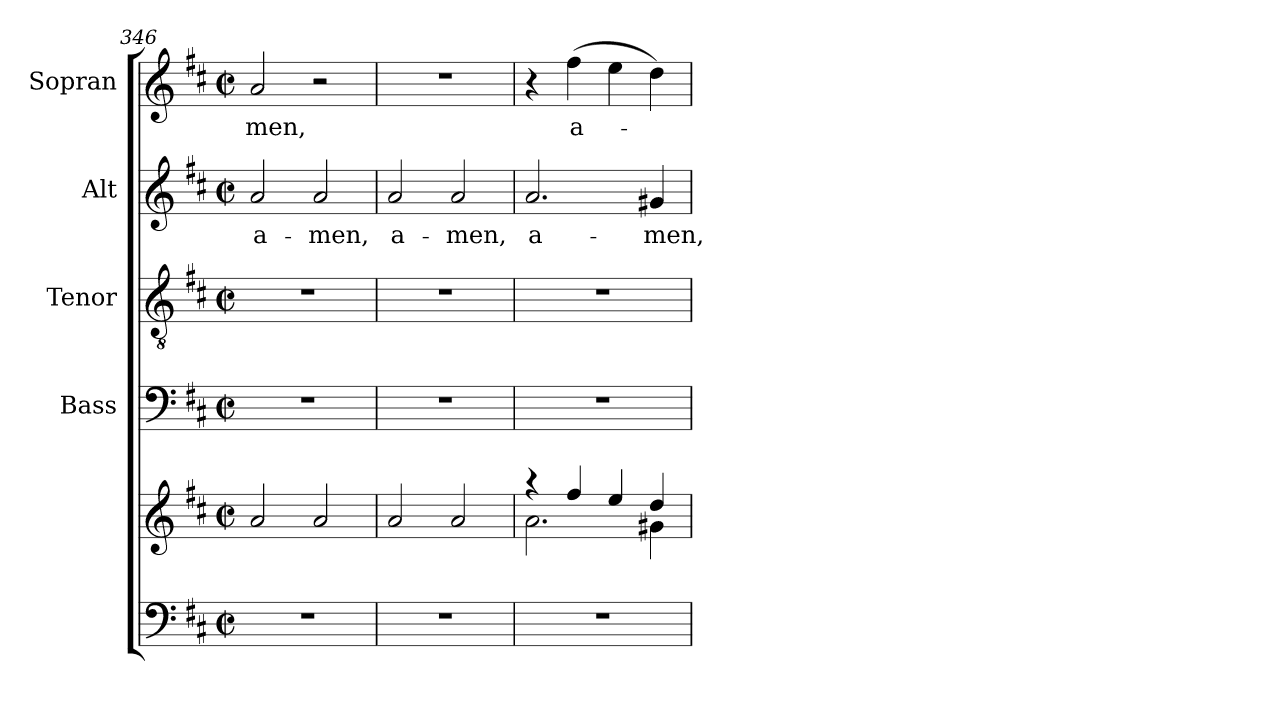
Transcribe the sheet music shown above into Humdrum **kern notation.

**kern	**kern	**kern	**kern	**kern	**text	**kern	**text
*part5	*part5	*part4	*part3	*part2	*part2	*part1	*part1
*staff6	*staff5	*staff4	*staff3	*staff2	*staff2	*staff1	*staff1
*	*	*I"Bass	*I"Tenor	*I"Alt	*	*I"Sopran	*
*	*	*I'B.	*I'T.	*I'A.	*	*I'S.	*
*clefF4	*clefG2	*clefF4	*clefGv2	*clefG2	*	*clefG2	*
*k[f#c#]	*k[f#c#]	*k[f#c#]	*k[f#c#]	*k[f#c#]	*	*k[f#c#]	*
*D:	*D:	*D:	*D:	*D:	*	*D:	*
*M2/2	*M2/2	*M2/2	*M2/2	*M2/2	*	*M2/2	*
*met(c|)	*met(c|)	*met(c|)	*met(c|)	*met(c|)	*	*met(c|)	*
=346	=346	=346	=346	=346	=346	=346	=346
!	!	!	!	!	!LO:LY:b	!	!LO:LY:b
1r	2a/	1r	1r	2a/	a-	2a/	-men,
!	!	!	!	!	!LO:LY:b	!	!
.	2a/	.	.	2a/	-men,	2r	.
=347	=347	=347	=347	=347	=347	=347	=347
!	!	!	!	!	!LO:LY:b	!	!
1r	2a/	1r	1r	2a/	a-	1r	.
!	!	!	!	!	!LO:LY:b	!	!
.	2a/	.	.	2a/	-men,	.	.
!!LO:LB:g=z
=348	=348	=348	=348	=348	=348	=348	=348
*	*^	*	*	*	*	*	*
!	!	!	!	!	!	!LO:LY:b	!	!
1r	4rgg	2.a\	1r	1r	2.a/	a-	4r	.
!	!	!	!	!	!	!	!	!LO:LY:b
.	4ff#/	.	.	.	.	.	(>4ff#\	a-
.	4ee/	.	.	.	.	.	4ee\	.
!	!	!	!	!	!	!LO:LY:b	!	!
.	4dd/	4g#X\	.	.	4g#X/	-men,	4dd\)	.
*	*v	*v	*	*	*	*	*	*
=	=	=	=	=	=	=	=
*-	*-	*-	*-	*-	*-	*-	*-
